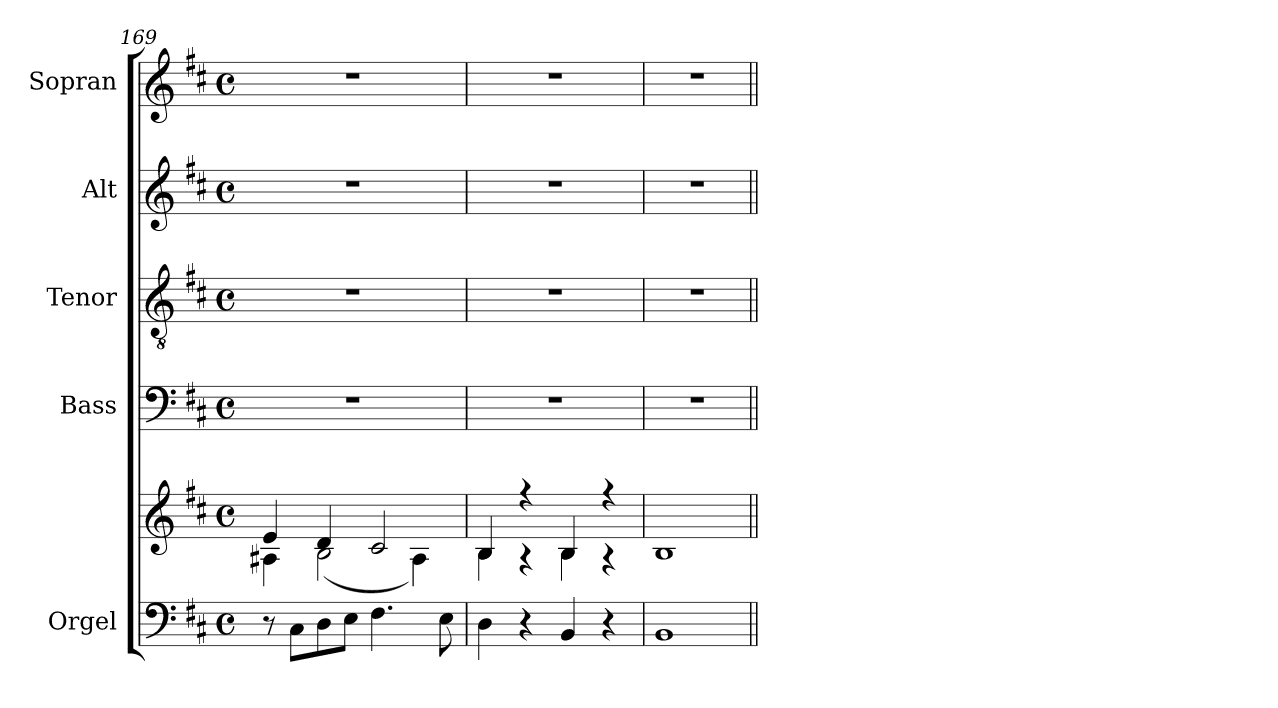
**kern	**kern	**kern	**kern	**kern	**kern
*part5	*part5	*part4	*part3	*part2	*part1
*staff6	*staff5	*staff4	*staff3	*staff2	*staff1
*I"Orgel	*	*I"Bass	*I"Tenor	*I"Alt	*I"Sopran
*I'Org.	*	*I'B.	*I'T.	*I'A.	*I'S.
*clefF4	*clefG2	*clefF4	*clefGv2	*clefG2	*clefG2
*k[f#c#]	*k[f#c#]	*k[f#c#]	*k[f#c#]	*k[f#c#]	*k[f#c#]
*D:	*D:	*D:	*D:	*D:	*D:
*M4/4	*M4/4	*M4/4	*M4/4	*M4/4	*M4/4
*met(c)	*met(c)	*met(c)	*met(c)	*met(c)	*met(c)
=169	=169	=169	=169	=169	=169
*	*^	*	*	*	*
8r	4e/	4A#X\	1r	1r	1r	1r
8C#\L	.	.	.	.	.	.
8D\	4d/	(<2B\	.	.	.	.
8E\J	.	.	.	.	.	.
4.F#\	2c#/	.	.	.	.	.
.	.	4A#\)	.	.	.	.
8E\	.	.	.	.	.	.
!!LO:LB:g=z
=170	=170	=170	=170	=170	=170	=170
4D\	4B/	4B\	1r	1r	1r	1r
4r	4r	4r	.	.	.	.
4BB/	4B/	4B\	.	.	.	.
4r	4r	4r	.	.	.	.
*	*v	*v	*	*	*	*
=171	=171	=171	=171	=171	=171
1BB	1B	1r	1r	1r	1r
=||	=||	=||	=||	=||	=||
*-	*-	*-	*-	*-	*-
